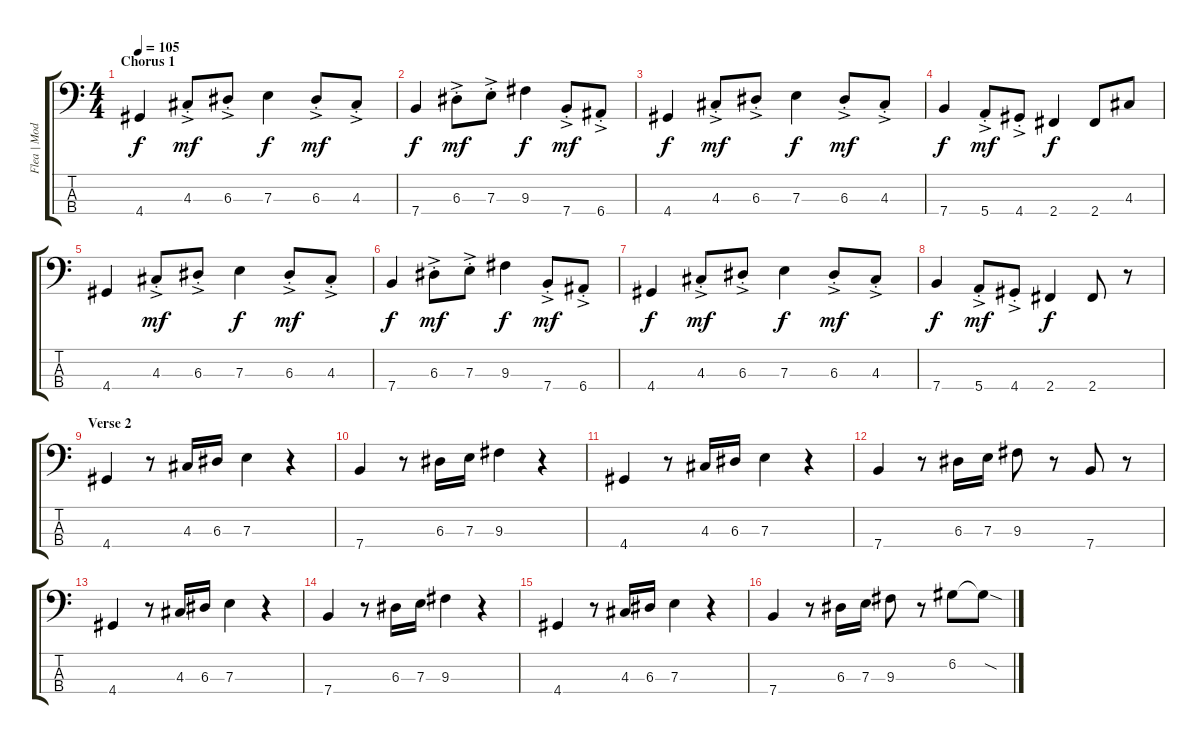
\track ("Flea | Modulus Flea Bass | Bass" "Flea | Mod") {instrument electricbassfinger}
\staff {score tabs}
\tuning (G2 D2 A1 E1) {hide}
\ts (4 4)
\section ("" "Chorus 1")
\tempo 105
\clef f4
\ks c
4.4.4{dy f} 4.3{ac st}.8{dy mf} 6.3{ac st}.8 7.3.4{dy f} 6.3{ac st}.8{dy mf} 4.3{ac st}.8 |
7.4.4{dy f} 6.3{ac st}.8{dy mf} 7.3{ac st}.8 9.3.4{dy f} 7.4{ac st}.8{dy mf} 6.4{ac st}.8 |
4.4.4{dy f} 4.3{ac st}.8{dy mf} 6.3{ac st}.8 7.3.4{dy f} 6.3{ac st}.8{dy mf} 4.3{ac st}.8 |
7.4.4{dy f} 5.4{ac st}.8{dy mf} 4.4{ac st}.8 2.4.4{dy f} 2.4.8 4.3.8 |
4.4.4 4.3{ac st}.8{dy mf} 6.3{ac st}.8 7.3.4{dy f} 6.3{ac st}.8{dy mf} 4.3{ac st}.8 |
7.4.4{dy f} 6.3{ac st}.8{dy mf} 7.3{ac st}.8 9.3.4{dy f} 7.4{ac st}.8{dy mf} 6.4{ac st}.8 |
4.4.4{dy f} 4.3{ac st}.8{dy mf} 6.3{ac st}.8 7.3.4{dy f} 6.3{ac st}.8{dy mf} 4.3{ac st}.8 |
7.4.4{dy f} 5.4{ac st}.8{dy mf} 4.4{ac st}.8 2.4.4{dy f} 2.4.8 r.8 |
\section ("" "Verse 2")
4.4.4 r.8 4.3.16 6.3.16 7.3.4 r.4 |
7.4.4 r.8 6.3.16 7.3.16 9.3.4 r.4 |
4.4.4 r.8 4.3.16 6.3.16 7.3.4 r.4 |
7.4.4 r.8 6.3.16 7.3.16 9.3.8 r.8 7.4.8 r.8 |
4.4.4 r.8 4.3.16 6.3.16 7.3.4 r.4 |
7.4.4 r.8 6.3.16 7.3.16 9.3.4 r.4 |
4.4.4 r.8 4.3.16 6.3.16 7.3.4 r.4 |
7.4.4 r.8 6.3.16 7.3.16 9.3.8 r.8 6.2.8 6.2{sod t}.8
